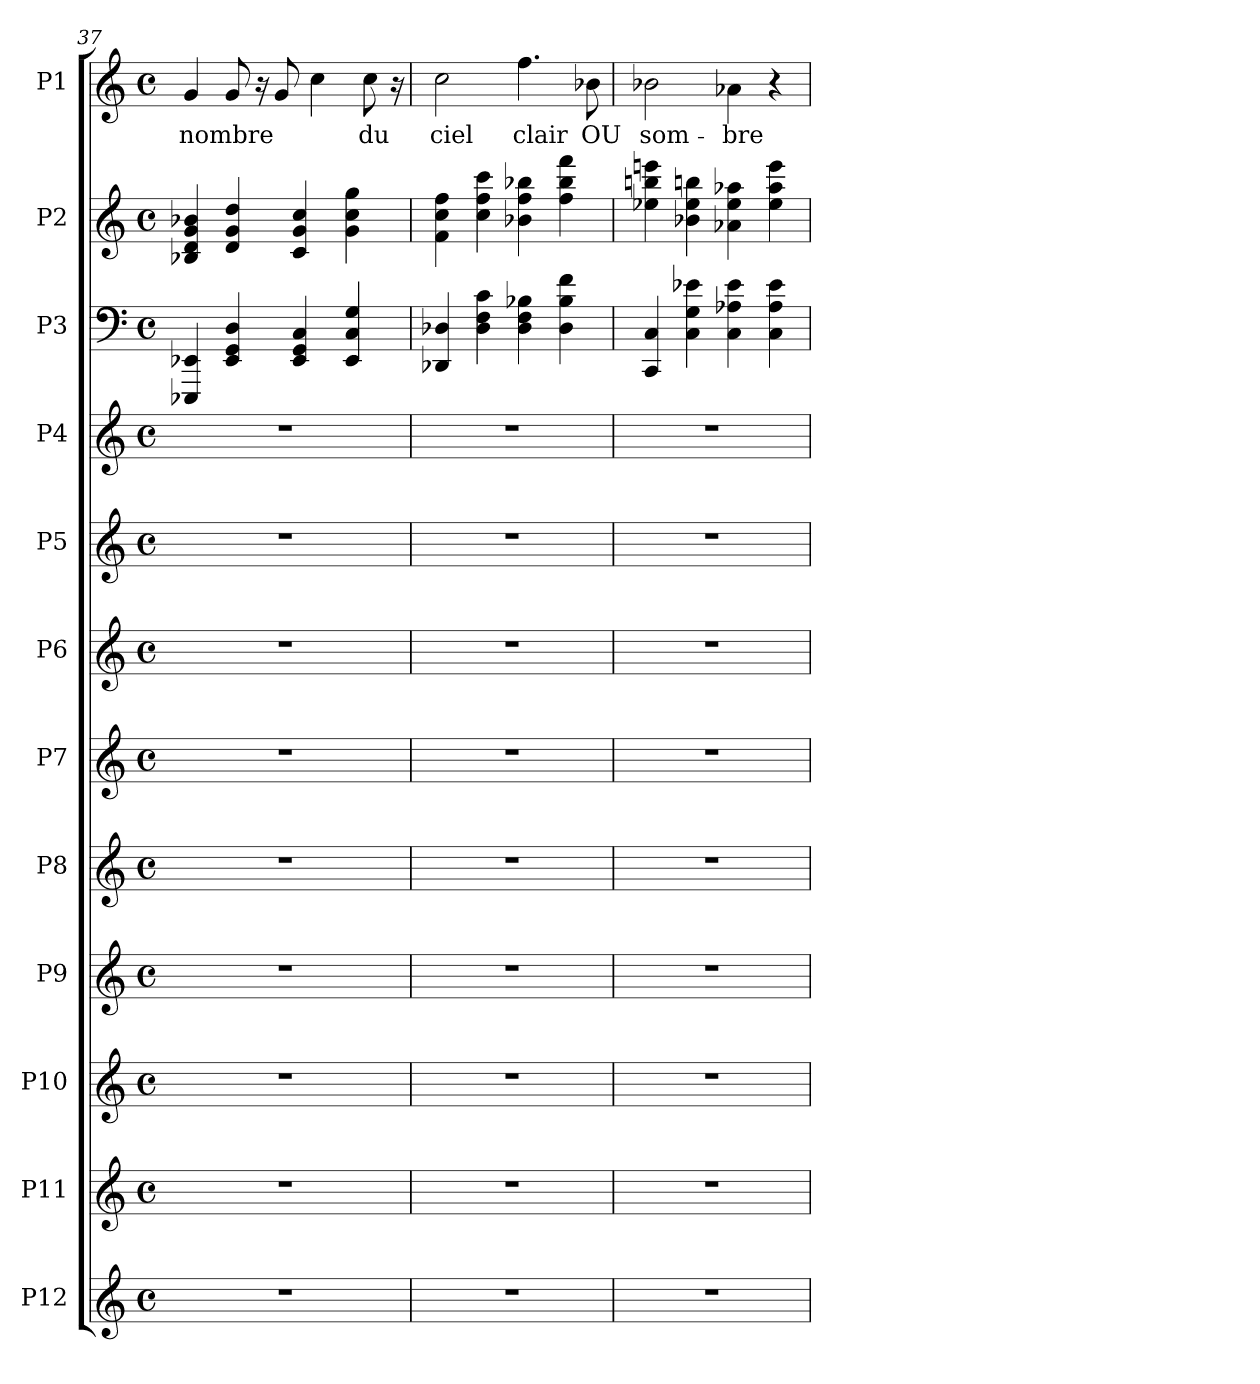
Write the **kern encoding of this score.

**kern	**kern	**kern	**kern	**kern	**kern	**kern	**kern	**kern	**kern	**kern	**kern	**text
*part12	*part11	*part10	*part9	*part8	*part7	*part6	*part5	*part4	*part3	*part2	*part1	*part1
*staff12	*staff11	*staff10	*staff9	*staff8	*staff7	*staff6	*staff5	*staff4	*staff3	*staff2	*staff1	*staff1
*I"P12	*I"P11	*I"P10	*I"P9	*I"P8	*I"P7	*I"P6	*I"P5	*I"P4	*I"P3	*I"P2	*I"P1	*
*clefG2	*clefG2	*clefG2	*clefG2	*clefG2	*clefG2	*clefG2	*clefG2	*clefG2	*clefF4	*clefG2	*clefG2	*
*k[]	*k[]	*k[]	*k[]	*k[]	*k[]	*k[]	*k[]	*k[]	*k[]	*k[]	*k[]	*
*C:	*C:	*C:	*C:	*C:	*C:	*C:	*C:	*C:	*C:	*C:	*C:	*
*M4/4	*M4/4	*M4/4	*M4/4	*M4/4	*M4/4	*M4/4	*M4/4	*M4/4	*M4/4	*M4/4	*M4/4	*
*met(c)	*met(c)	*met(c)	*met(c)	*met(c)	*met(c)	*met(c)	*met(c)	*met(c)	*met(c)	*met(c)	*met(c)	*
=37	=37	=37	=37	=37	=37	=37	=37	=37	=37	=37	=37	=37
!	!	!	!	!	!	!	!	!	!	!	!	!LO:LY:b:color=#000000
1r	1r	1r	1r	1r	1r	1r	1r	1r	4EEE-Xi/ 4EE-Xi	4B-Xi/ 4di 4gi 4b-Xi	4gi/	nombre
.	.	.	.	.	.	.	.	.	4EE-i/ 4GGi 4Di	4di/ 4gi 4ddi	8gi/	.
!	!	!	!	!	!	!	!	!	!	!	!	!LO:LY:b:color=#000000
.	.	.	.	.	.	.	.	.	.	.	16r	S'epanchent
.	.	.	.	.	.	.	.	.	.	.	8gi/	.
.	.	.	.	.	.	.	.	.	4EE-i/ 4GGi 4Ci	4ci/ 4gi 4cci	.	.
.	.	.	.	.	.	.	.	.	.	.	4cci\	.
.	.	.	.	.	.	.	.	.	4EE-i/ 4Ci 4Gi	4gi\ 4cci 4ggi	.	.
!	!	!	!	!	!	!	!	!	!	!	!	!LO:LY:b:color=#000000
.	.	.	.	.	.	.	.	.	.	.	8cci\	du
.	.	.	.	.	.	.	.	.	.	.	16r	.
=38	=38	=38	=38	=38	=38	=38	=38	=38	=38	=38	=38	=38
!	!	!	!	!	!	!	!	!	!	!	!	!LO:LY:b:color=#000000
1r	1r	1r	1r	1r	1r	1r	1r	1r	4DD-Xi/ 4D-Xi	4fi\ 4cci 4ffi	2cci\	ciel
.	.	.	.	.	.	.	.	.	4D-i\ 4Fi 4ci	4cci\ 4ffi 4ccci	.	.
!	!	!	!	!	!	!	!	!	!	!	!	!LO:LY:b:color=#000000
.	.	.	.	.	.	.	.	.	4D-i\ 4Fi 4B-Xi	4b-Xi\ 4ffi 4bb-Xi	4.ffi\	clair
.	.	.	.	.	.	.	.	.	4D-i\ 4B-i 4fi	4ffi\ 4bb-i 4fffi	.	.
!	!	!	!	!	!	!	!	!	!	!	!	!LO:LY:b:color=#000000
.	.	.	.	.	.	.	.	.	.	.	8b-Xi\	OU
=39	=39	=39	=39	=39	=39	=39	=39	=39	=39	=39	=39	=39
!	!	!	!	!	!	!	!	!	!	!	!	!LO:LY:b:color=#000000
1r	1r	1r	1r	1r	1r	1r	1r	1r	4CCi/ 4Ci	4ee-Xi\ 4bbni 4eeeni	2b-Xi\	som-
.	.	.	.	.	.	.	.	.	4Ci\ 4Gi 4e-Xi	4b-Xi\ 4ee-i 4bbni	.	.
!	!	!	!	!	!	!	!	!	!	!	!	!LO:LY:b:color=#000000
.	.	.	.	.	.	.	.	.	4Ci\ 4A-Xi 4e-i	4a-Xi\ 4ee-i 4aa-Xi	4a-Xi\	bre
.	.	.	.	.	.	.	.	.	4Ci\ 4A-i 4e-i	4ee-i\ 4aa-i 4eeei	4r	.
=	=	=	=	=	=	=	=	=	=	=	=	=
*-	*-	*-	*-	*-	*-	*-	*-	*-	*-	*-	*-	*-
